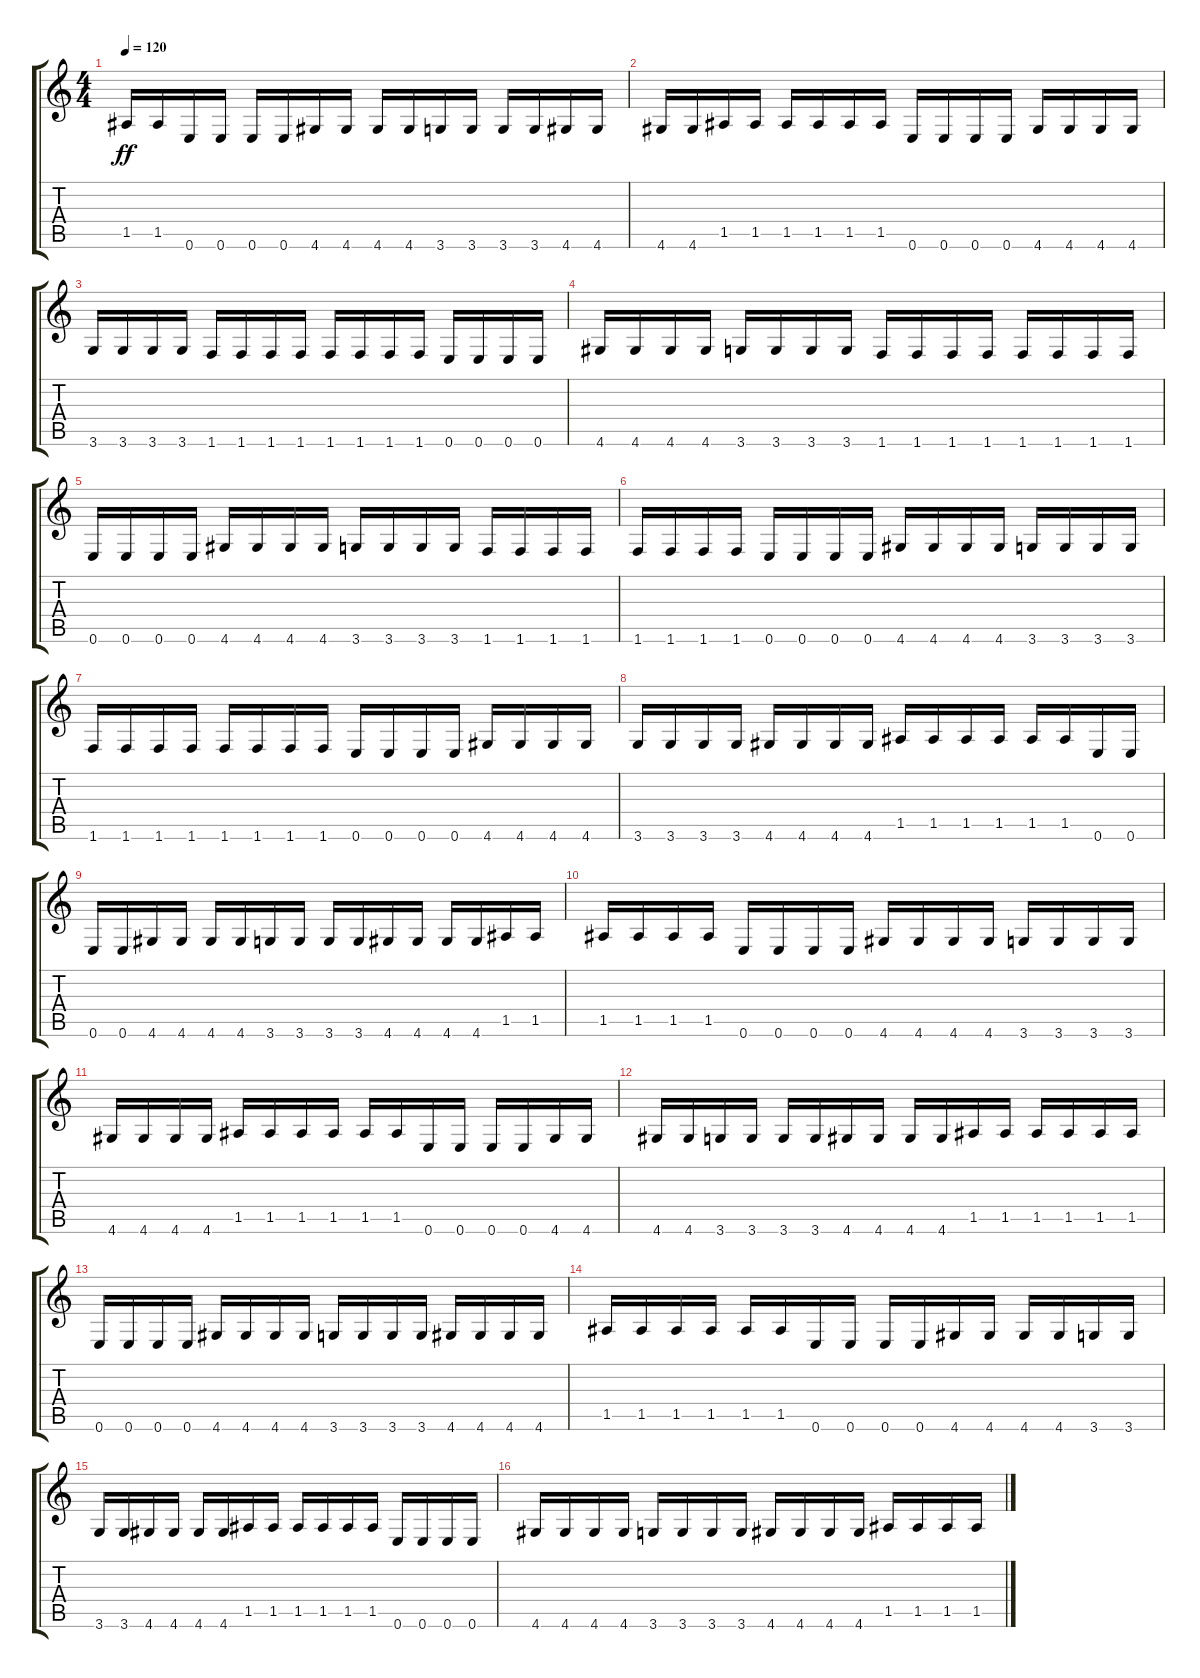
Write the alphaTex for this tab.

\track "" {instrument distortionguitar}
\staff {score tabs}
\tuning (E4 B3 G3 D3 A2 E2) {hide}
\ts (4 4)
\tempo 120
\clef g2
\ks c
1.5.16{dy ff} 1.5.16 0.6.16 0.6.16 0.6.16 0.6.16 4.6.16 4.6.16 4.6.16 4.6.16 3.6.16 3.6.16 3.6.16 3.6.16 4.6.16 4.6.16 |
4.6.16 4.6.16 1.5.16 1.5.16 1.5.16 1.5.16 1.5.16 1.5.16 0.6.16 0.6.16 0.6.16 0.6.16 4.6.16 4.6.16 4.6.16 4.6.16 |
3.6.16 3.6.16 3.6.16 3.6.16 1.6.16 1.6.16 1.6.16 1.6.16 1.6.16 1.6.16 1.6.16 1.6.16 0.6.16 0.6.16 0.6.16 0.6.16 |
4.6.16 4.6.16 4.6.16 4.6.16 3.6.16 3.6.16 3.6.16 3.6.16 1.6.16 1.6.16 1.6.16 1.6.16 1.6.16 1.6.16 1.6.16 1.6.16 |
0.6.16 0.6.16 0.6.16 0.6.16 4.6.16 4.6.16 4.6.16 4.6.16 3.6.16 3.6.16 3.6.16 3.6.16 1.6.16 1.6.16 1.6.16 1.6.16 |
1.6.16 1.6.16 1.6.16 1.6.16 0.6.16 0.6.16 0.6.16 0.6.16 4.6.16 4.6.16 4.6.16 4.6.16 3.6.16 3.6.16 3.6.16 3.6.16 |
1.6.16 1.6.16 1.6.16 1.6.16 1.6.16 1.6.16 1.6.16 1.6.16 0.6.16 0.6.16 0.6.16 0.6.16 4.6.16 4.6.16 4.6.16 4.6.16 |
3.6.16 3.6.16 3.6.16 3.6.16 4.6.16 4.6.16 4.6.16 4.6.16 1.5.16 1.5.16 1.5.16 1.5.16 1.5.16 1.5.16 0.6.16 0.6.16 |
0.6.16 0.6.16 4.6.16 4.6.16 4.6.16 4.6.16 3.6.16 3.6.16 3.6.16 3.6.16 4.6.16 4.6.16 4.6.16 4.6.16 1.5.16 1.5.16 |
1.5.16 1.5.16 1.5.16 1.5.16 0.6.16 0.6.16 0.6.16 0.6.16 4.6.16 4.6.16 4.6.16 4.6.16 3.6.16 3.6.16 3.6.16 3.6.16 |
4.6.16 4.6.16 4.6.16 4.6.16 1.5.16 1.5.16 1.5.16 1.5.16 1.5.16 1.5.16 0.6.16 0.6.16 0.6.16 0.6.16 4.6.16 4.6.16 |
4.6.16 4.6.16 3.6.16 3.6.16 3.6.16 3.6.16 4.6.16 4.6.16 4.6.16 4.6.16 1.5.16 1.5.16 1.5.16 1.5.16 1.5.16 1.5.16 |
0.6.16 0.6.16 0.6.16 0.6.16 4.6.16 4.6.16 4.6.16 4.6.16 3.6.16 3.6.16 3.6.16 3.6.16 4.6.16 4.6.16 4.6.16 4.6.16 |
1.5.16 1.5.16 1.5.16 1.5.16 1.5.16 1.5.16 0.6.16 0.6.16 0.6.16 0.6.16 4.6.16 4.6.16 4.6.16 4.6.16 3.6.16 3.6.16 |
3.6.16 3.6.16 4.6.16 4.6.16 4.6.16 4.6.16 1.5.16 1.5.16 1.5.16 1.5.16 1.5.16 1.5.16 0.6.16 0.6.16 0.6.16 0.6.16 |
4.6.16 4.6.16 4.6.16 4.6.16 3.6.16 3.6.16 3.6.16 3.6.16 4.6.16 4.6.16 4.6.16 4.6.16 1.5.16 1.5.16 1.5.16 1.5.16
